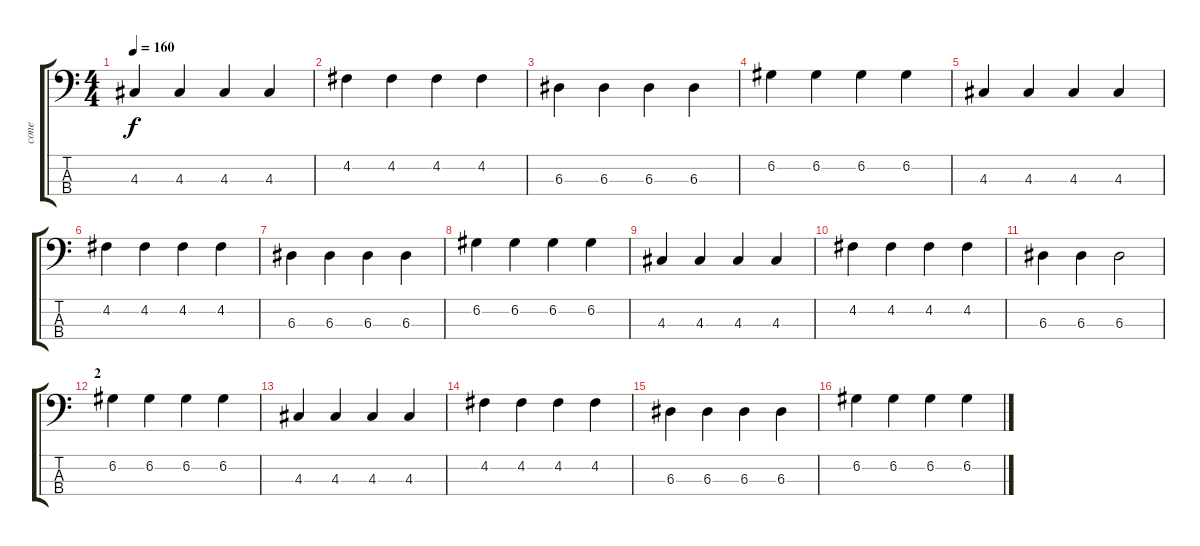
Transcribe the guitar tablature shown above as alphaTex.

\track ("cone" "cone") {instrument electricbasspick}
\staff {score tabs}
\tuning (G2 D2 A1 D1) {hide}
\ts (4 4)
\tempo 160
\clef f4
\ks c
4.3.4{dy f} 4.3.4 4.3.4 4.3.4 |
4.2.4 4.2.4 4.2.4 4.2.4 |
6.3.4 6.3.4 6.3.4 6.3.4 |
6.2.4 6.2.4 6.2.4 6.2.4 |
4.3.4 4.3.4 4.3.4 4.3.4 |
4.2.4 4.2.4 4.2.4 4.2.4 |
6.3.4 6.3.4 6.3.4 6.3.4 |
6.2.4 6.2.4 6.2.4 6.2.4 |
4.3.4 4.3.4 4.3.4 4.3.4 |
4.2.4 4.2.4 4.2.4 4.2.4 |
6.3.4 6.3.4 6.3.2 |
\section ("" "2")
6.2.4 6.2.4 6.2.4 6.2.4 |
4.3.4 4.3.4 4.3.4 4.3.4 |
4.2.4 4.2.4 4.2.4 4.2.4 |
6.3.4 6.3.4 6.3.4 6.3.4 |
6.2.4 6.2.4 6.2.4 6.2.4
